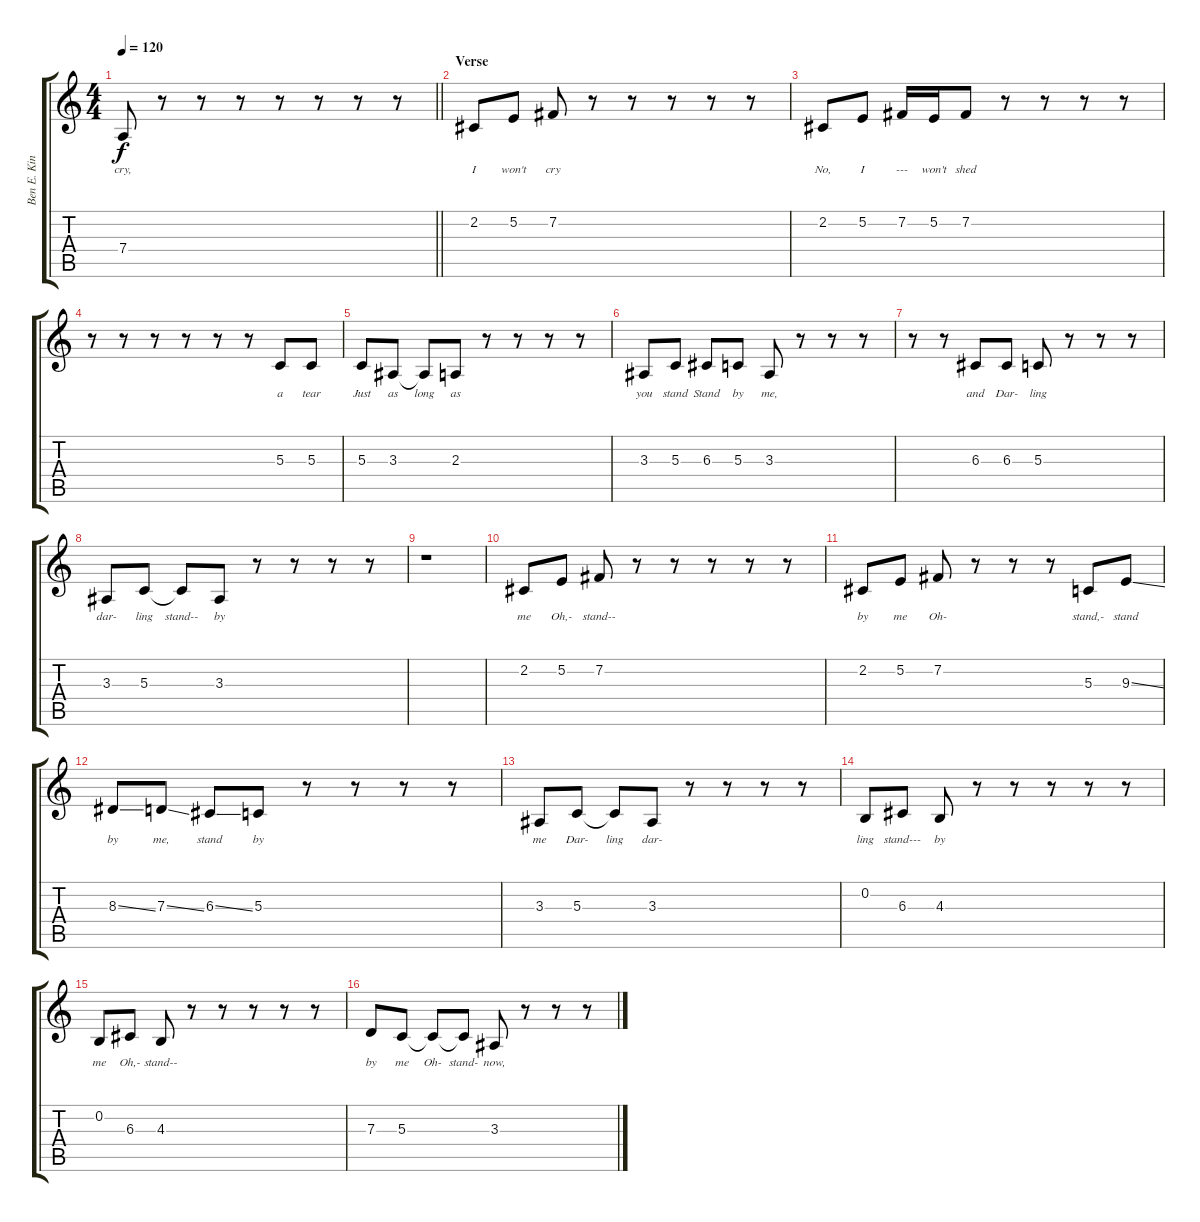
\track ("Ben E. King (Voice)" "Ben E. Kin") {instrument englishhorn}
\staff {score tabs}
\tuning (E4 B3 G3 D3 A2 E2) {hide}
\ts (4 4)
\tempo 120
\clef g2
\barLineRight lightlight
\ks c
7.4.8{lyrics (0 "cry,") lyrics (1 "") lyrics (2 "") lyrics (3 "") lyrics (4 "") dy f} r.8 r.8 r.8 r.8 r.8 r.8 r.8 |
\section ("" "Verse")
2.2.8{lyrics (0 "I") lyrics (1 "") lyrics (2 "") lyrics (3 "") lyrics (4 "")} 5.2.8{lyrics (0 "won't") lyrics (1 "") lyrics (2 "") lyrics (3 "") lyrics (4 "")} 7.2.8{lyrics (0 "cry") lyrics (1 "") lyrics (2 "") lyrics (3 "") lyrics (4 "")} r.8 r.8 r.8 r.8 r.8 |
2.2.8{lyrics (0 "No,") lyrics (1 "") lyrics (2 "") lyrics (3 "") lyrics (4 "")} 5.2.8{lyrics (0 "I") lyrics (1 "") lyrics (2 "") lyrics (3 "") lyrics (4 "")} 7.2.16{lyrics (0 "---") lyrics (1 "") lyrics (2 "") lyrics (3 "") lyrics (4 "")} 5.2.16{lyrics (0 "won't") lyrics (1 "") lyrics (2 "") lyrics (3 "") lyrics (4 "")} 7.2.8{lyrics (0 "shed") lyrics (1 "") lyrics (2 "") lyrics (3 "") lyrics (4 "")} r.8 r.8 r.8 r.8 |
r.8 r.8 r.8 r.8 r.8 r.8 5.3.8{lyrics (0 "a") lyrics (1 "") lyrics (2 "") lyrics (3 "") lyrics (4 "")} 5.3.8{lyrics (0 "tear") lyrics (1 "") lyrics (2 "") lyrics (3 "") lyrics (4 "")} |
5.3.8{lyrics (0 "Just") lyrics (1 "") lyrics (2 "") lyrics (3 "") lyrics (4 "")} 3.3.8{lyrics (0 "as") lyrics (1 "") lyrics (2 "") lyrics (3 "") lyrics (4 "")} 3.3{t}.8{lyrics (0 "long") lyrics (1 "") lyrics (2 "") lyrics (3 "") lyrics (4 "")} 2.3.8{lyrics (0 "as") lyrics (1 "") lyrics (2 "") lyrics (3 "") lyrics (4 "")} r.8 r.8 r.8 r.8 |
3.3.8{lyrics (0 "you") lyrics (1 "") lyrics (2 "") lyrics (3 "") lyrics (4 "")} 5.3.8{lyrics (0 "stand") lyrics (1 "") lyrics (2 "") lyrics (3 "") lyrics (4 "")} 6.3.8{lyrics (0 "Stand") lyrics (1 "") lyrics (2 "") lyrics (3 "") lyrics (4 "")} 5.3.8{lyrics (0 "by") lyrics (1 "") lyrics (2 "") lyrics (3 "") lyrics (4 "")} 3.3.8{lyrics (0 "me,") lyrics (1 "") lyrics (2 "") lyrics (3 "") lyrics (4 "")} r.8 r.8 r.8 |
r.8 r.8 6.3.8{lyrics (0 "and") lyrics (1 "") lyrics (2 "") lyrics (3 "") lyrics (4 "")} 6.3.8{lyrics (0 "Dar-") lyrics (1 "") lyrics (2 "") lyrics (3 "") lyrics (4 "")} 5.3.8{lyrics (0 "ling") lyrics (1 "") lyrics (2 "") lyrics (3 "") lyrics (4 "")} r.8 r.8 r.8 |
3.3.8{lyrics (0 "dar-") lyrics (1 "") lyrics (2 "") lyrics (3 "") lyrics (4 "")} 5.3.8{lyrics (0 "ling") lyrics (1 "") lyrics (2 "") lyrics (3 "") lyrics (4 "")} 5.3{t}.8{lyrics (0 "stand--") lyrics (1 "") lyrics (2 "") lyrics (3 "") lyrics (4 "")} 3.3.8{lyrics (0 "by") lyrics (1 "") lyrics (2 "") lyrics (3 "") lyrics (4 "")} r.8 r.8 r.8 r.8 |
r.1 |
2.2.8{lyrics (0 "me") lyrics (1 "") lyrics (2 "") lyrics (3 "") lyrics (4 "")} 5.2.8{lyrics (0 "Oh,-") lyrics (1 "") lyrics (2 "") lyrics (3 "") lyrics (4 "")} 7.2.8{lyrics (0 "stand--") lyrics (1 "") lyrics (2 "") lyrics (3 "") lyrics (4 "")} r.8 r.8 r.8 r.8 r.8 |
2.2.8{lyrics (0 "by") lyrics (1 "") lyrics (2 "") lyrics (3 "") lyrics (4 "")} 5.2.8{lyrics (0 "me") lyrics (1 "") lyrics (2 "") lyrics (3 "") lyrics (4 "")} 7.2.8{lyrics (0 "Oh-") lyrics (1 "") lyrics (2 "") lyrics (3 "") lyrics (4 "")} r.8 r.8 r.8 5.3.8{lyrics (0 "stand,-") lyrics (1 "") lyrics (2 "") lyrics (3 "") lyrics (4 "")} 9.3{ss}.8{lyrics (0 "stand") lyrics (1 "") lyrics (2 "") lyrics (3 "") lyrics (4 "")} |
8.3{ss}.8{lyrics (0 "by") lyrics (1 "") lyrics (2 "") lyrics (3 "") lyrics (4 "")} 7.3{ss}.8{lyrics (0 "me,") lyrics (1 "") lyrics (2 "") lyrics (3 "") lyrics (4 "")} 6.3{ss}.8{lyrics (0 "stand") lyrics (1 "") lyrics (2 "") lyrics (3 "") lyrics (4 "")} 5.3.8{lyrics (0 "by") lyrics (1 "") lyrics (2 "") lyrics (3 "") lyrics (4 "")} r.8 r.8 r.8 r.8 |
3.3.8{lyrics (0 "me") lyrics (1 "") lyrics (2 "") lyrics (3 "") lyrics (4 "")} 5.3.8{lyrics (0 "Dar-") lyrics (1 "") lyrics (2 "") lyrics (3 "") lyrics (4 "")} 5.3{t}.8{lyrics (0 "ling") lyrics (1 "") lyrics (2 "") lyrics (3 "") lyrics (4 "")} 3.3.8{lyrics (0 "dar-") lyrics (1 "") lyrics (2 "") lyrics (3 "") lyrics (4 "")} r.8 r.8 r.8 r.8 |
0.2.8{lyrics (0 "ling") lyrics (1 "") lyrics (2 "") lyrics (3 "") lyrics (4 "")} 6.3.8{lyrics (0 "stand---") lyrics (1 "") lyrics (2 "") lyrics (3 "") lyrics (4 "")} 4.3.8{lyrics (0 "by") lyrics (1 "") lyrics (2 "") lyrics (3 "") lyrics (4 "")} r.8 r.8 r.8 r.8 r.8 |
0.2.8{lyrics (0 "me") lyrics (1 "") lyrics (2 "") lyrics (3 "") lyrics (4 "")} 6.3.8{lyrics (0 "Oh,-") lyrics (1 "") lyrics (2 "") lyrics (3 "") lyrics (4 "")} 4.3.8{lyrics (0 "stand--") lyrics (1 "") lyrics (2 "") lyrics (3 "") lyrics (4 "")} r.8 r.8 r.8 r.8 r.8 |
7.3.8{lyrics (0 "by") lyrics (1 "") lyrics (2 "") lyrics (3 "") lyrics (4 "")} 5.3.8{lyrics (0 "me") lyrics (1 "") lyrics (2 "") lyrics (3 "") lyrics (4 "")} 5.3{t}.8{lyrics (0 "Oh-") lyrics (1 "") lyrics (2 "") lyrics (3 "") lyrics (4 "")} 5.3{t}.8{lyrics (0 "stand-") lyrics (1 "") lyrics (2 "") lyrics (3 "") lyrics (4 "")} 3.3.8{lyrics (0 "now,") lyrics (1 "") lyrics (2 "") lyrics (3 "") lyrics (4 "")} r.8 r.8 r.8
